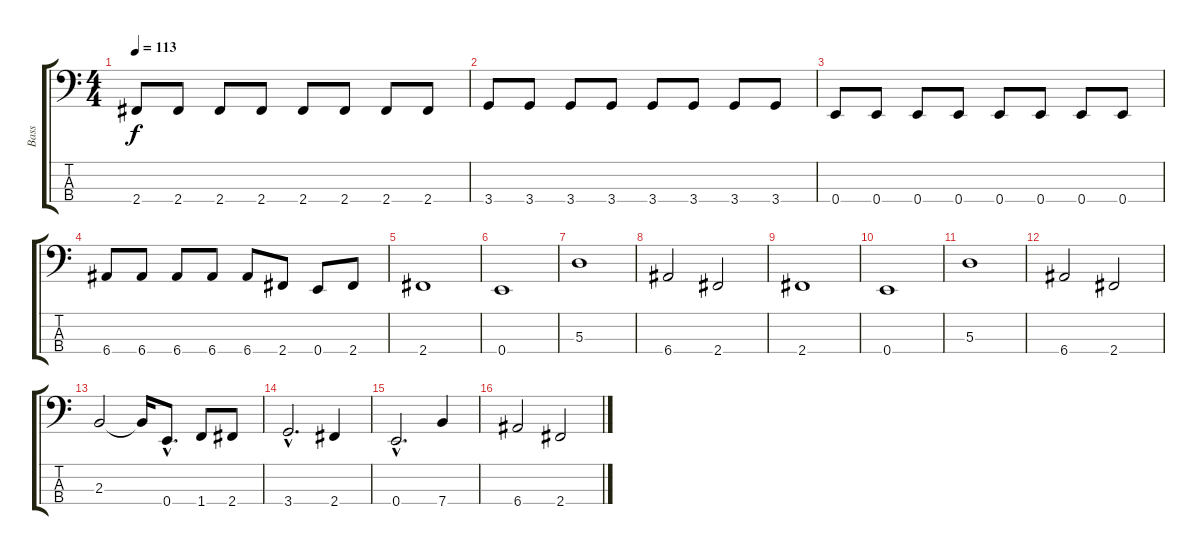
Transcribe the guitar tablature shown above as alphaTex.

\track ("Bass" "Bass") {instrument fretlessbass}
\staff {score tabs}
\tuning (G2 D2 A1 E1) {hide}
\ts (4 4)
\tempo 113
\clef f4
\ks c
2.4.8{dy f} 2.4.8 2.4.8 2.4.8 2.4.8 2.4.8 2.4.8 2.4.8 |
3.4.8 3.4.8 3.4.8 3.4.8 3.4.8 3.4.8 3.4.8 3.4.8 |
0.4.8 0.4.8 0.4.8 0.4.8 0.4.8 0.4.8 0.4.8 0.4.8 |
6.4.8 6.4.8 6.4.8 6.4.8 6.4.8 2.4.8 0.4.8 2.4.8 |
2.4.1 |
0.4.1 |
5.3.1 |
6.4.2 2.4.2 |
2.4.1 |
0.4.1 |
5.3.1 |
6.4.2 2.4.2 |
2.3.2 2.3{t}.16 0.4{hac}.8{d} 1.4.8 2.4.8 |
3.4{hac}.2{d} 2.4.4 |
0.4{hac}.2{d} 7.4.4 |
6.4.2 2.4.2
